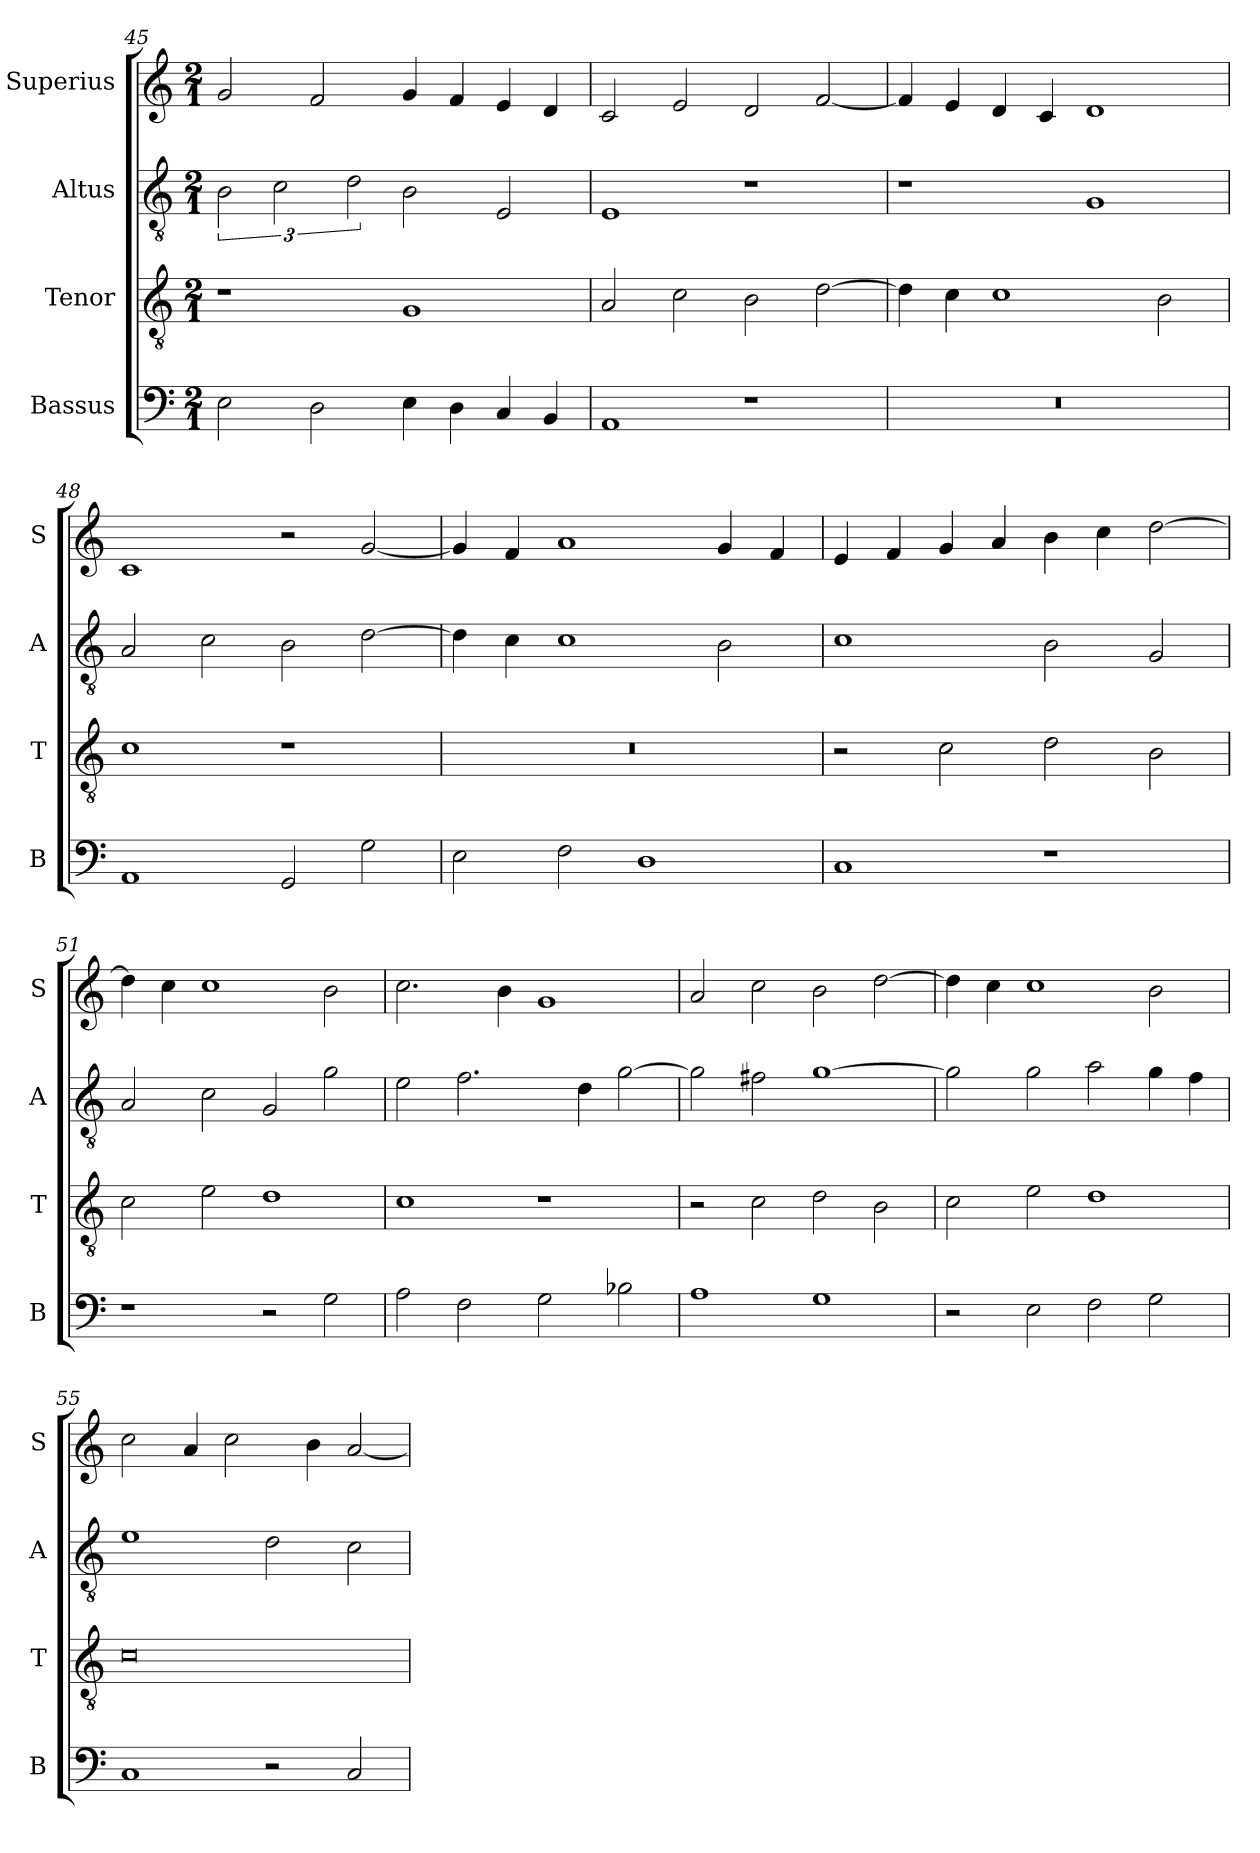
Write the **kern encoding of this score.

**kern	**kern	**kern	**kern
*part4	*part3	*part2	*part1
*staff4	*staff3	*staff2	*staff1
*I"Bassus	*I"Tenor	*I"Altus	*I"Superius
*I'B	*I'T	*I'A	*I'S
*clefF4	*clefGv2	*clefGv2	*clefG2
*k[]	*k[]	*k[]	*k[]
*M2/1	*M2/1	*M2/1	*M2/1
=45	=45	=45	=45
2E\	1r	3B\	2g/
.	.	3c\	.
2D\	.	.	2f/
.	.	3d\	.
4E\	1G	2B\	4g/
4D\	.	.	4f/
4C/	.	2E/	4e/
4BB/	.	.	4d/
=46	=46	=46	=46
1AA	2A/	1E	2c/
.	2c\	.	2e/
1r	2B\	1r	2d/
.	[2d\	.	[2f/
=47	=47	=47	=47
0r	4d\]	1r	4f/]
.	4c\	.	4e/
.	1c	.	4d/
.	.	.	4c/
.	.	1G	1d
.	2B\	.	.
=48	=48	=48	=48
1AA	1c	2A/	1c
.	.	2c\	.
2GG/	1r	2B\	2r
2G\	.	[2d\	[2g/
=49	=49	=49	=49
2E\	0r	4d\]	4g/]
.	.	4c\	4f/
2F\	.	1c	1a
1D	.	.	.
.	.	2B\	4g/
.	.	.	4f/
=50	=50	=50	=50
1C	2r	1c	4e/
.	.	.	4f/
.	2c\	.	4g/
.	.	.	4a/
1r	2d\	2B\	4b\
.	.	.	4cc\
.	2B\	2G/	[2dd\
=51	=51	=51	=51
1r	2c\	2A/	4dd\]
.	.	.	4cc\
.	2e\	2c\	1cc
2r	1d	2G/	.
2G\	.	2g\	2b\
=52	=52	=52	=52
2A\	1c	2e\	2.cc\
2F\	.	2.f\	.
.	.	.	4b\
2G\	1r	.	1g
.	.	4d\	.
2B-X\	.	[2g\	.
=53	=53	=53	=53
1A	2r	2g\]	2a/
.	2c\	2f#X\	2cc\
1G	2d\	[1g	2b\
.	2B\	.	[2dd\
=54	=54	=54	=54
2r	2c\	2g\]	4dd\]
.	.	.	4cc\
2E\	2e\	2g\	1cc
2F\	1d	2a\	.
2G\	.	4g\	2b\
.	.	4f\	.
=55	=55	=55	=55
1C	0c	1e	2cc\
.	.	.	4a/
.	.	.	2cc\
2r	.	2d\	.
.	.	.	4b\
2C/	.	2c\	[2a/
=	=	=	=
*-	*-	*-	*-
